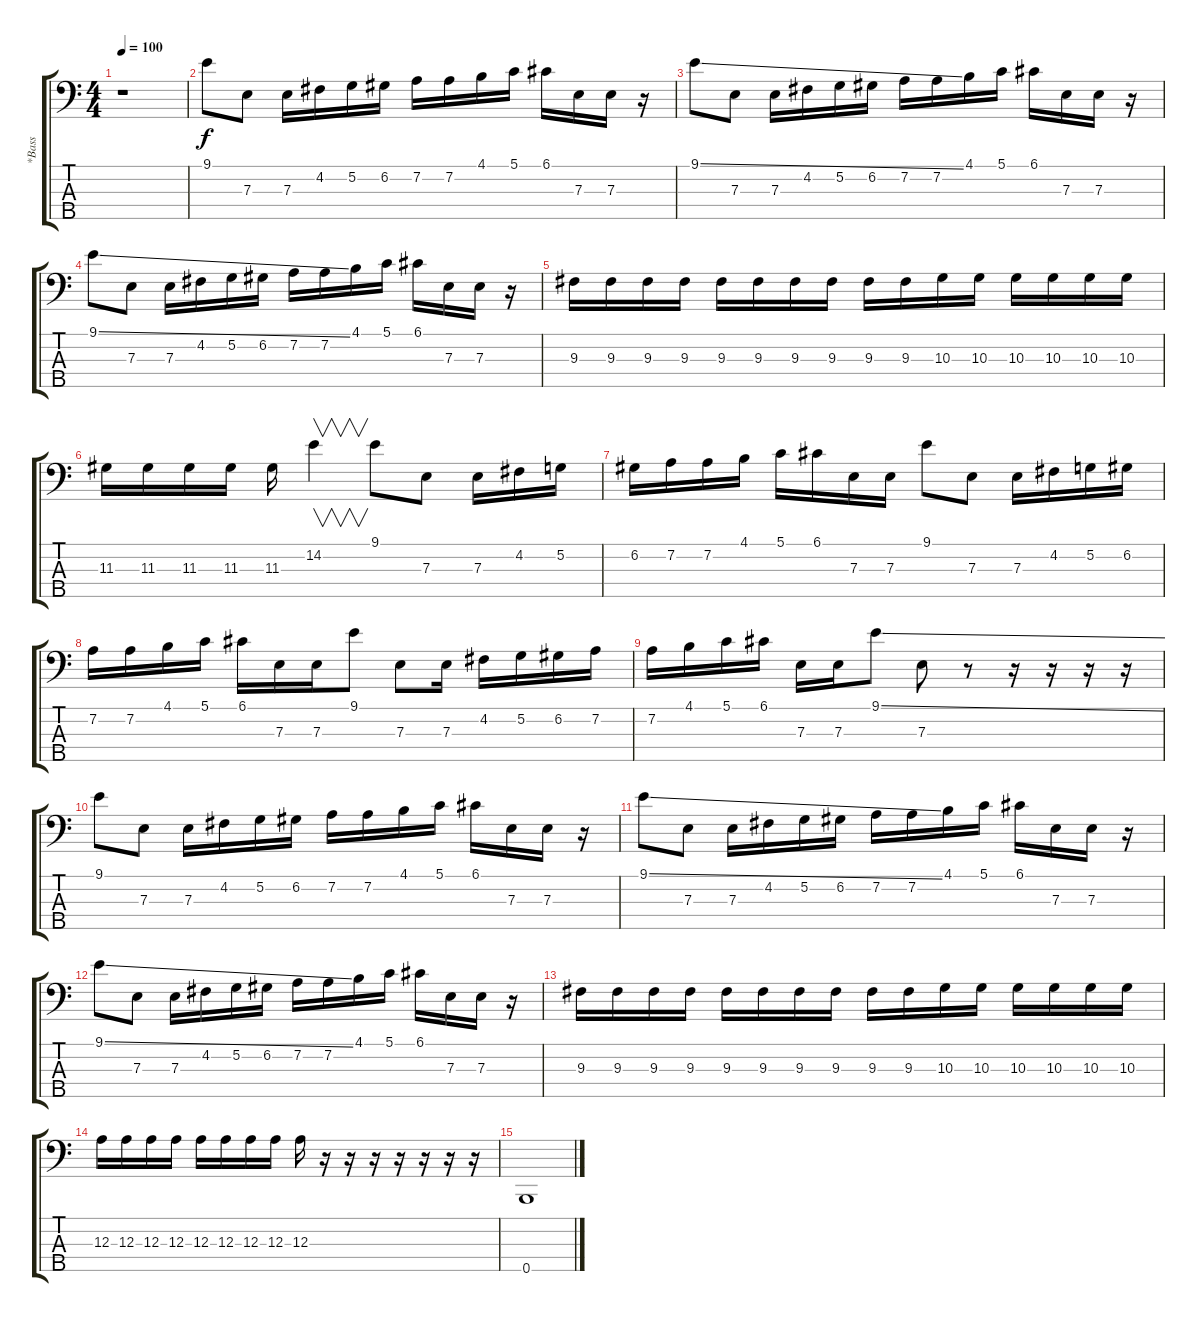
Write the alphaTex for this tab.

\track ("*Bass" "*Bass") {instrument electricbassfinger}
\staff {score tabs}
\tuning (G2 D2 A1 E1 B0) {hide}
\ts (4 4)
\tempo 100
\clef f4
\ks c
r.1{dy f instrument electricbassfinger} |
9.1.8 7.3.8 7.3.16 4.2.16 5.2.16 6.2.16 7.2.16 7.2.16 4.1.16 5.1.16 6.1.16 7.3.16 7.3.16 r.16 |
9.1{ss}.8 7.3.8 7.3.16 4.2.16 5.2.16 6.2.16 7.2.16 7.2.16 4.1.16 5.1.16 6.1.16 7.3.16 7.3.16 r.16 |
9.1{ss}.8 7.3.8 7.3.16 4.2.16 5.2.16 6.2.16 7.2.16 7.2.16 4.1.16 5.1.16 6.1.16 7.3.16 7.3.16 r.16 |
9.3.16 9.3.16 9.3.16 9.3.16 9.3.16 9.3.16 9.3.16 9.3.16 9.3.16 9.3.16 10.3.16 10.3.16 10.3.16 10.3.16 10.3.16 10.3.16 |
11.3.16 11.3.16 11.3.16 11.3.16 11.3.16 14.2.4{v} 9.1.8 7.3.8 7.3.16 4.2.16 5.2.16 |
6.2.16 7.2.16 7.2.16 4.1.16 5.1.16 6.1.16 7.3.16 7.3.16 9.1.8 7.3.8 7.3.16 4.2.16 5.2.16 6.2.16 |
7.2.16 7.2.16 4.1.16 5.1.16 6.1.16 7.3.16 7.3.16 9.1.8 7.3.8 7.3.16 4.2.16 5.2.16 6.2.16 7.2.16 |
7.2.16 4.1.16 5.1.16 6.1.16 7.3.16 7.3.16 9.1{ss}.8 7.3.8 r.8 r.16 r.16 r.16 r.16 |
9.1.8 7.3.8 7.3.16 4.2.16 5.2.16 6.2.16 7.2.16 7.2.16 4.1.16 5.1.16 6.1.16 7.3.16 7.3.16 r.16 |
9.1{ss}.8 7.3.8 7.3.16 4.2.16 5.2.16 6.2.16 7.2.16 7.2.16 4.1.16 5.1.16 6.1.16 7.3.16 7.3.16 r.16 |
9.1{ss}.8 7.3.8 7.3.16 4.2.16 5.2.16 6.2.16 7.2.16 7.2.16 4.1.16 5.1.16 6.1.16 7.3.16 7.3.16 r.16 |
9.3.16 9.3.16 9.3.16 9.3.16 9.3.16 9.3.16 9.3.16 9.3.16 9.3.16 9.3.16 10.3.16 10.3.16 10.3.16 10.3.16 10.3.16 10.3.16 |
12.3.16 12.3.16 12.3.16 12.3.16 12.3.16 12.3.16 12.3.16 12.3.16 12.3.16 r.16 r.16 r.16 r.16 r.16 r.16 r.16 |
0.5.1
